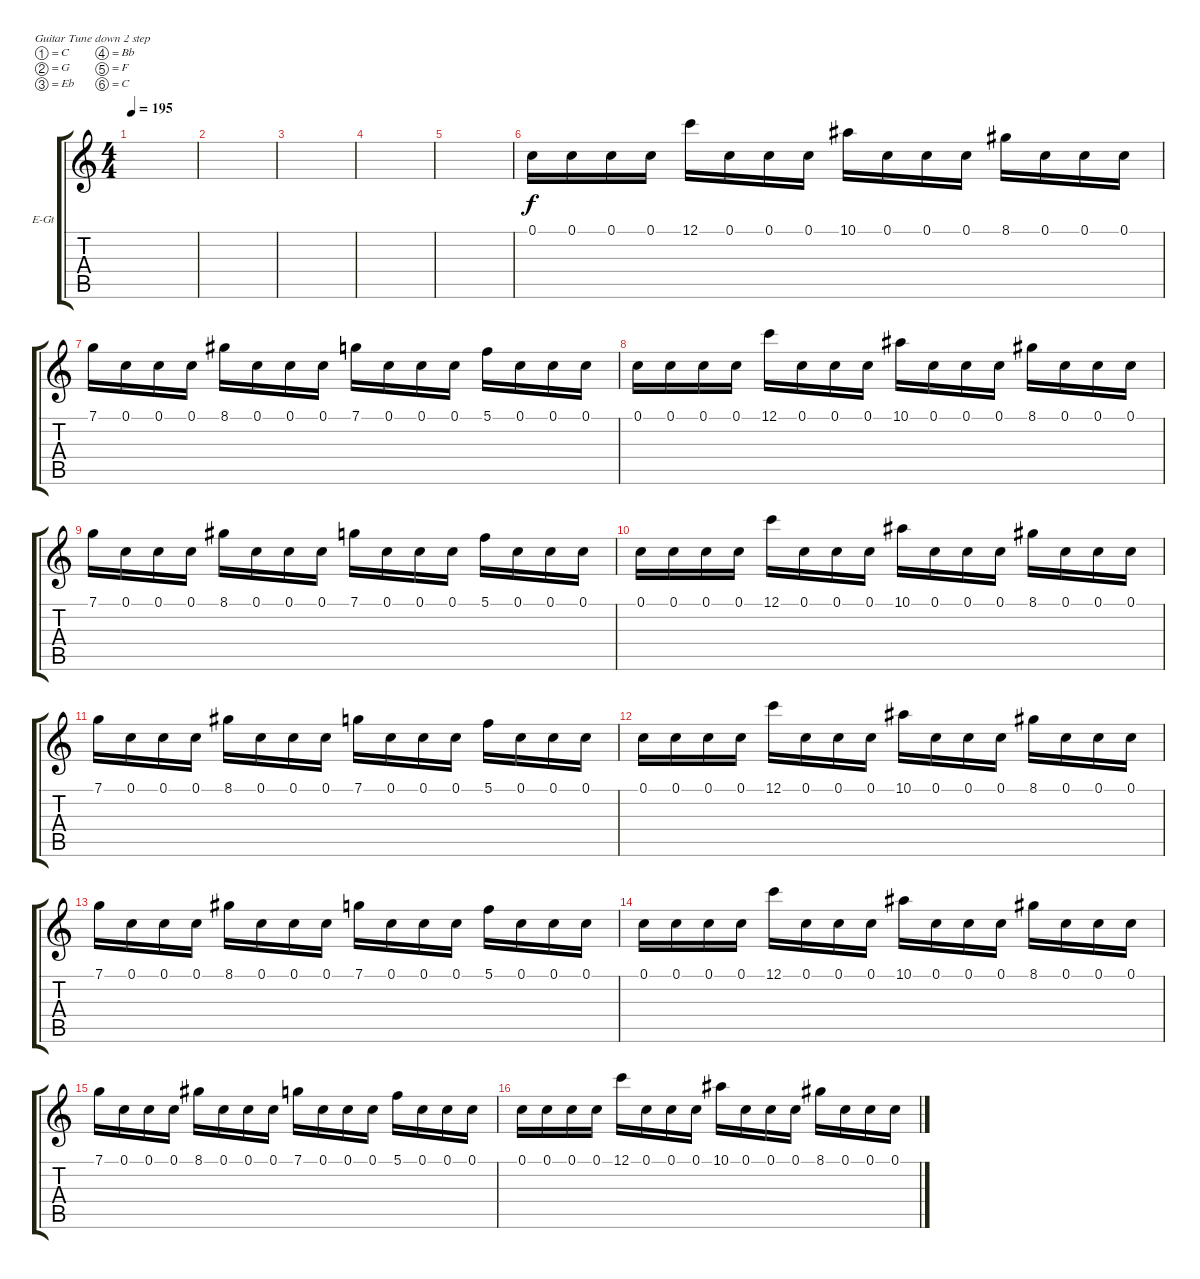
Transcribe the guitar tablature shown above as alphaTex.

\defaultSystemsLayout 4
\bracketExtendMode groupsimilarinstruments
\firstSystemTrackNameOrientation horizontal
\otherSystemsTrackNameOrientation horizontal
\track ("Electric Guitar" "E-Gt") {instrument distortionguitar}
\staff {score tabs}
\tuning (C4 G3 Eb3 Bb2 F2 C2)
\ts (4 4)
\tempo 195
\clef g2
\ks c
|
|
|
|
|
0.1.16 0.1.16 0.1.16 0.1.16 12.1.16 0.1.16 0.1.16 0.1.16 10.1.16 0.1.16 0.1.16 0.1.16 8.1.16 0.1.16 0.1.16 0.1.16 |
7.1.16 0.1.16 0.1.16 0.1.16 8.1.16 0.1.16 0.1.16 0.1.16 7.1.16 0.1.16 0.1.16 0.1.16 5.1.16 0.1.16 0.1.16 0.1.16 |
0.1.16 0.1.16 0.1.16 0.1.16 12.1.16 0.1.16 0.1.16 0.1.16 10.1.16 0.1.16 0.1.16 0.1.16 8.1.16 0.1.16 0.1.16 0.1.16 |
7.1.16 0.1.16 0.1.16 0.1.16 8.1.16 0.1.16 0.1.16 0.1.16 7.1.16 0.1.16 0.1.16 0.1.16 5.1.16 0.1.16 0.1.16 0.1.16 |
0.1.16 0.1.16 0.1.16 0.1.16 12.1.16 0.1.16 0.1.16 0.1.16 10.1.16 0.1.16 0.1.16 0.1.16 8.1.16 0.1.16 0.1.16 0.1.16 |
7.1.16 0.1.16 0.1.16 0.1.16 8.1.16 0.1.16 0.1.16 0.1.16 7.1.16 0.1.16 0.1.16 0.1.16 5.1.16 0.1.16 0.1.16 0.1.16 |
0.1.16 0.1.16 0.1.16 0.1.16 12.1.16 0.1.16 0.1.16 0.1.16 10.1.16 0.1.16 0.1.16 0.1.16 8.1.16 0.1.16 0.1.16 0.1.16 |
7.1.16 0.1.16 0.1.16 0.1.16 8.1.16 0.1.16 0.1.16 0.1.16 7.1.16 0.1.16 0.1.16 0.1.16 5.1.16 0.1.16 0.1.16 0.1.16 |
0.1.16 0.1.16 0.1.16 0.1.16 12.1.16 0.1.16 0.1.16 0.1.16 10.1.16 0.1.16 0.1.16 0.1.16 8.1.16 0.1.16 0.1.16 0.1.16 |
7.1.16 0.1.16 0.1.16 0.1.16 8.1.16 0.1.16 0.1.16 0.1.16 7.1.16 0.1.16 0.1.16 0.1.16 5.1.16 0.1.16 0.1.16 0.1.16 |
0.1.16 0.1.16 0.1.16 0.1.16 12.1.16 0.1.16 0.1.16 0.1.16 10.1.16 0.1.16 0.1.16 0.1.16 8.1.16 0.1.16 0.1.16 0.1.16
